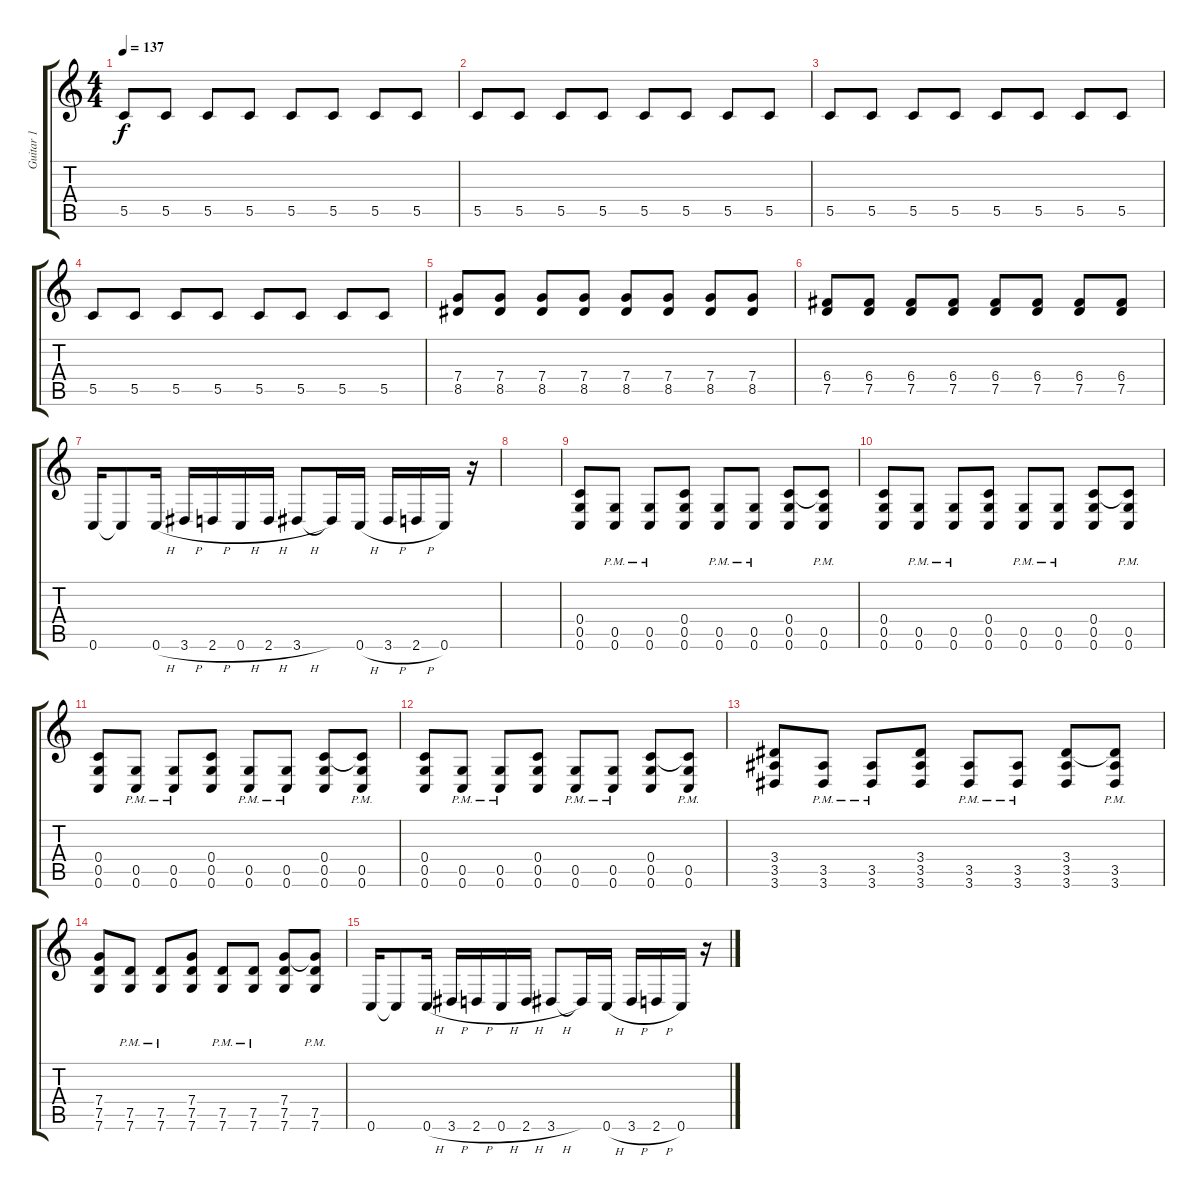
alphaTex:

\track ("Guitar 1" "Guitar 1") {instrument overdrivenguitar}
\staff {score tabs}
\tuning (D4 A3 F3 C3 G2 C2) {hide}
\ts (4 4)
\tempo 137
\clef g2
\ks c
5.5.8{dy f} 5.5.8 5.5.8 5.5.8 5.5.8 5.5.8 5.5.8 5.5.8 |
5.5.8 5.5.8 5.5.8 5.5.8 5.5.8 5.5.8 5.5.8 5.5.8 |
5.5.8 5.5.8 5.5.8 5.5.8 5.5.8 5.5.8 5.5.8 5.5.8 |
5.5.8 5.5.8 5.5.8 5.5.8 5.5.8 5.5.8 5.5.8 5.5.8 |
(7.4 8.5).8 (7.4 8.5).8 (7.4 8.5).8 (7.4 8.5).8 (7.4 8.5).8 (7.4 8.5).8 (7.4 8.5).8 (7.4 8.5).8 |
(6.4 7.5).8 (6.4 7.5).8 (6.4 7.5).8 (6.4 7.5).8 (6.4 7.5).8 (6.4 7.5).8 (6.4 7.5).8 (6.4 7.5).8 |
0.6.16 0.6{t}.8 0.6{h}.16 3.6{h}.16 2.6{h}.16 0.6{h}.16 2.6{h}.16 3.6{h}.8 3.6{t}.16 0.6{h}.16 3.6{h}.16 2.6{h}.16 0.6.16 r.16 |
|
(0.4 0.5 0.6).8 (0.5{pm} 0.6{pm}).8 (0.5{pm} 0.6{pm}).8 (0.4 0.5 0.6).8 (0.5{pm} 0.6{pm}).8 (0.5{pm} 0.6{pm}).8 (0.4 0.5 0.6).8 (0.4{t} 0.5{pm} 0.6{pm}).8 |
(0.4 0.5 0.6).8 (0.5{pm} 0.6{pm}).8 (0.5{pm} 0.6{pm}).8 (0.4 0.5 0.6).8 (0.5{pm} 0.6{pm}).8 (0.5{pm} 0.6{pm}).8 (0.4 0.5 0.6).8 (0.4{t} 0.5{pm} 0.6{pm}).8 |
(0.4 0.5 0.6).8 (0.5{pm} 0.6{pm}).8 (0.5{pm} 0.6{pm}).8 (0.4 0.5 0.6).8 (0.5{pm} 0.6{pm}).8 (0.5{pm} 0.6{pm}).8 (0.4 0.5 0.6).8 (0.4{t} 0.5{pm} 0.6{pm}).8 |
(0.4 0.5 0.6).8 (0.5{pm} 0.6{pm}).8 (0.5{pm} 0.6{pm}).8 (0.4 0.5 0.6).8 (0.5{pm} 0.6{pm}).8 (0.5{pm} 0.6{pm}).8 (0.4 0.5 0.6).8 (0.4{t} 0.5{pm} 0.6{pm}).8 |
(3.4 3.5 3.6).8 (3.5{pm} 3.6{pm}).8 (3.5{pm} 3.6{pm}).8 (3.4 3.5 3.6).8 (3.5{pm} 3.6{pm}).8 (3.5{pm} 3.6{pm}).8 (3.4 3.5 3.6).8 (3.4{t} 3.5{pm} 3.6{pm}).8 |
(7.4 7.5 7.6).8 (7.5{pm} 7.6{pm}).8 (7.5{pm} 7.6{pm}).8 (7.4 7.5 7.6).8 (7.5{pm} 7.6{pm}).8 (7.5{pm} 7.6{pm}).8 (7.4 7.5 7.6).8 (7.4{t} 7.5{pm} 7.6{pm}).8 |
0.6.16 0.6{t}.8 0.6{h}.16 3.6{h}.16 2.6{h}.16 0.6{h}.16 2.6{h}.16 3.6{h}.8 3.6{t}.16 0.6{h}.16 3.6{h}.16 2.6{h}.16 0.6.16 r.16
